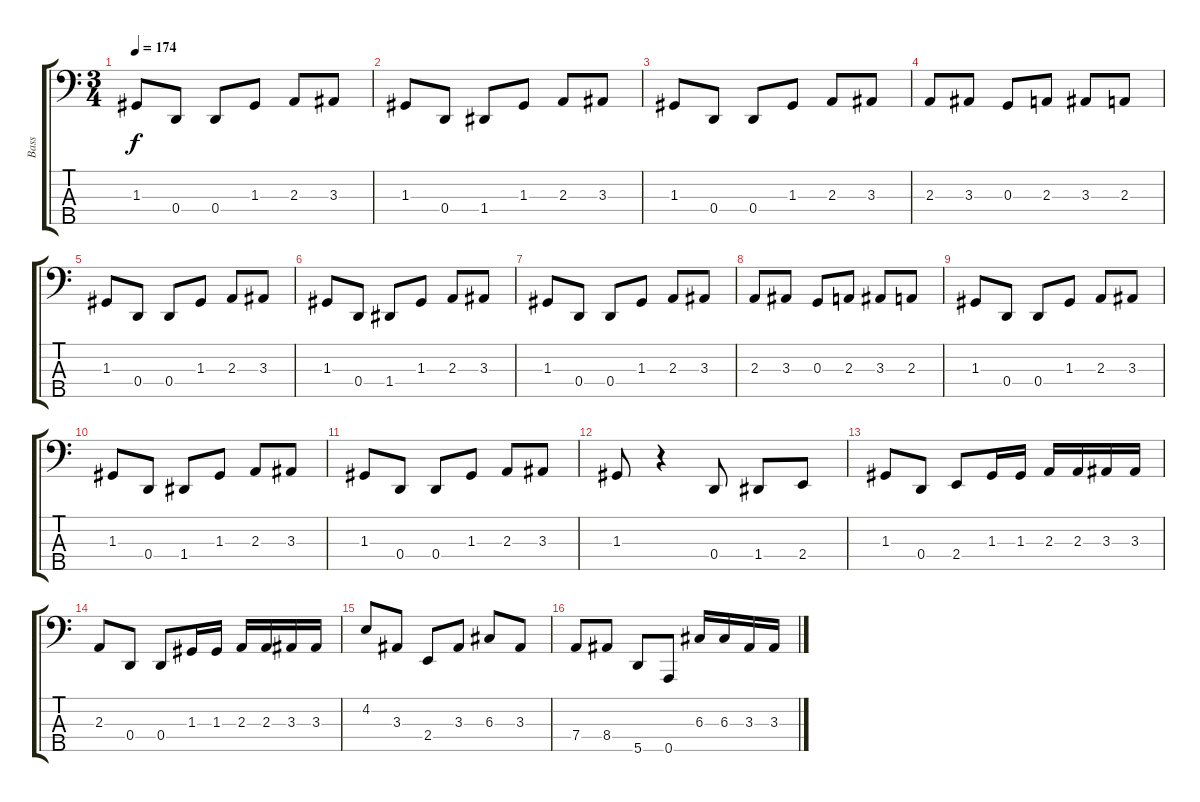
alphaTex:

\track ("Bass" "Bass") {instrument electricbassfinger}
\staff {score tabs}
\tuning (F2 C2 G1 D1 A0) {hide}
\ts (3 4)
\tempo 174
\clef f4
\ks c
1.3.8{dy f} 0.4.8 0.4.8 1.3.8 2.3.8 3.3.8 |
1.3.8 0.4.8 1.4.8 1.3.8 2.3.8 3.3.8 |
1.3.8 0.4.8 0.4.8 1.3.8 2.3.8 3.3.8 |
2.3.8 3.3.8 0.3.8 2.3.8 3.3.8 2.3.8 |
1.3.8 0.4.8 0.4.8 1.3.8 2.3.8 3.3.8 |
1.3.8 0.4.8 1.4.8 1.3.8 2.3.8 3.3.8 |
1.3.8 0.4.8 0.4.8 1.3.8 2.3.8 3.3.8 |
2.3.8 3.3.8 0.3.8 2.3.8 3.3.8 2.3.8 |
1.3.8 0.4.8 0.4.8 1.3.8 2.3.8 3.3.8 |
1.3.8 0.4.8 1.4.8 1.3.8 2.3.8 3.3.8 |
1.3.8 0.4.8 0.4.8 1.3.8 2.3.8 3.3.8 |
1.3.8 r.4 0.4.8 1.4.8 2.4.8 |
1.3.8 0.4.8 2.4.8 1.3.16 1.3.16 2.3.16 2.3.16 3.3.16 3.3.16 |
2.3.8 0.4.8 0.4.8 1.3.16 1.3.16 2.3.16 2.3.16 3.3.16 3.3.16 |
4.2.8 3.3.8 2.4.8 3.3.8 6.3.8 3.3.8 |
7.4.8 8.4.8 5.5.8 0.5.8 6.3.16 6.3.16 3.3.16 3.3.16
